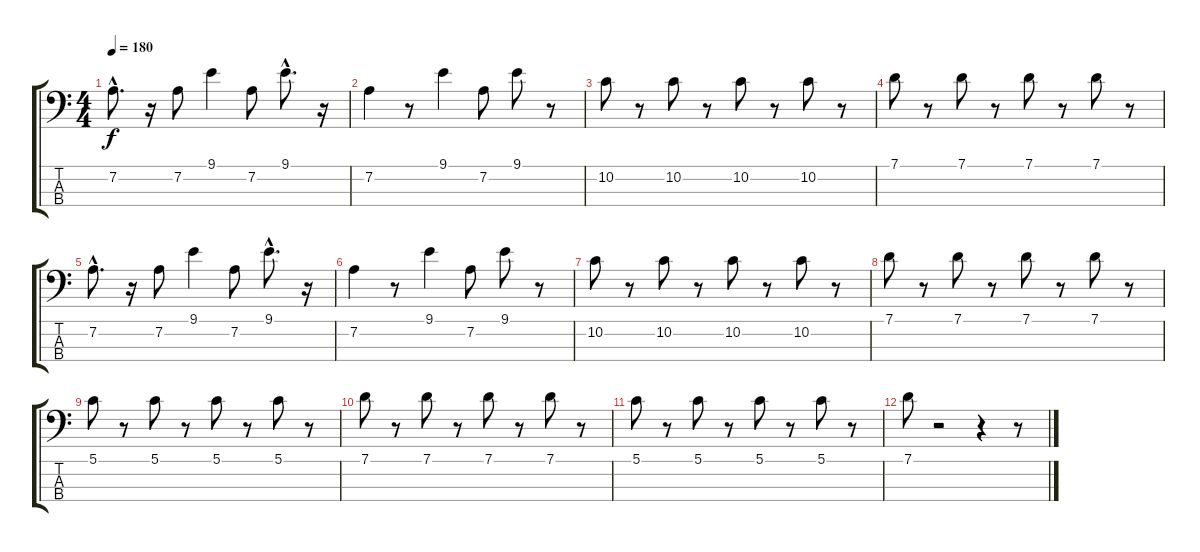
\track "" {instrument electricbassfinger}
\staff {score tabs}
\tuning (G2 D2 A1 E1) {hide}
\ts (4 4)
\tempo 180
\clef f4
\ks c
7.2{hac}.8{d dy f} r.16 7.2.8 9.1.4 7.2.8 9.1{hac}.8{d} r.16 |
7.2.4 r.8 9.1.4 7.2.8 9.1.8 r.8 |
10.2.8 r.8 10.2.8 r.8 10.2.8 r.8 10.2.8 r.8 |
7.1.8 r.8 7.1.8 r.8 7.1.8 r.8 7.1.8 r.8 |
7.2{hac}.8{d} r.16 7.2.8 9.1.4 7.2.8 9.1{hac}.8{d} r.16 |
7.2.4 r.8 9.1.4 7.2.8 9.1.8 r.8 |
10.2.8 r.8 10.2.8 r.8 10.2.8 r.8 10.2.8 r.8 |
7.1.8 r.8 7.1.8 r.8 7.1.8 r.8 7.1.8 r.8 |
5.1.8 r.8 5.1.8 r.8 5.1.8 r.8 5.1.8 r.8 |
7.1.8 r.8 7.1.8 r.8 7.1.8 r.8 7.1.8 r.8 |
5.1.8 r.8 5.1.8 r.8 5.1.8 r.8 5.1.8 r.8 |
7.1.8 r.2 r.4 r.8
